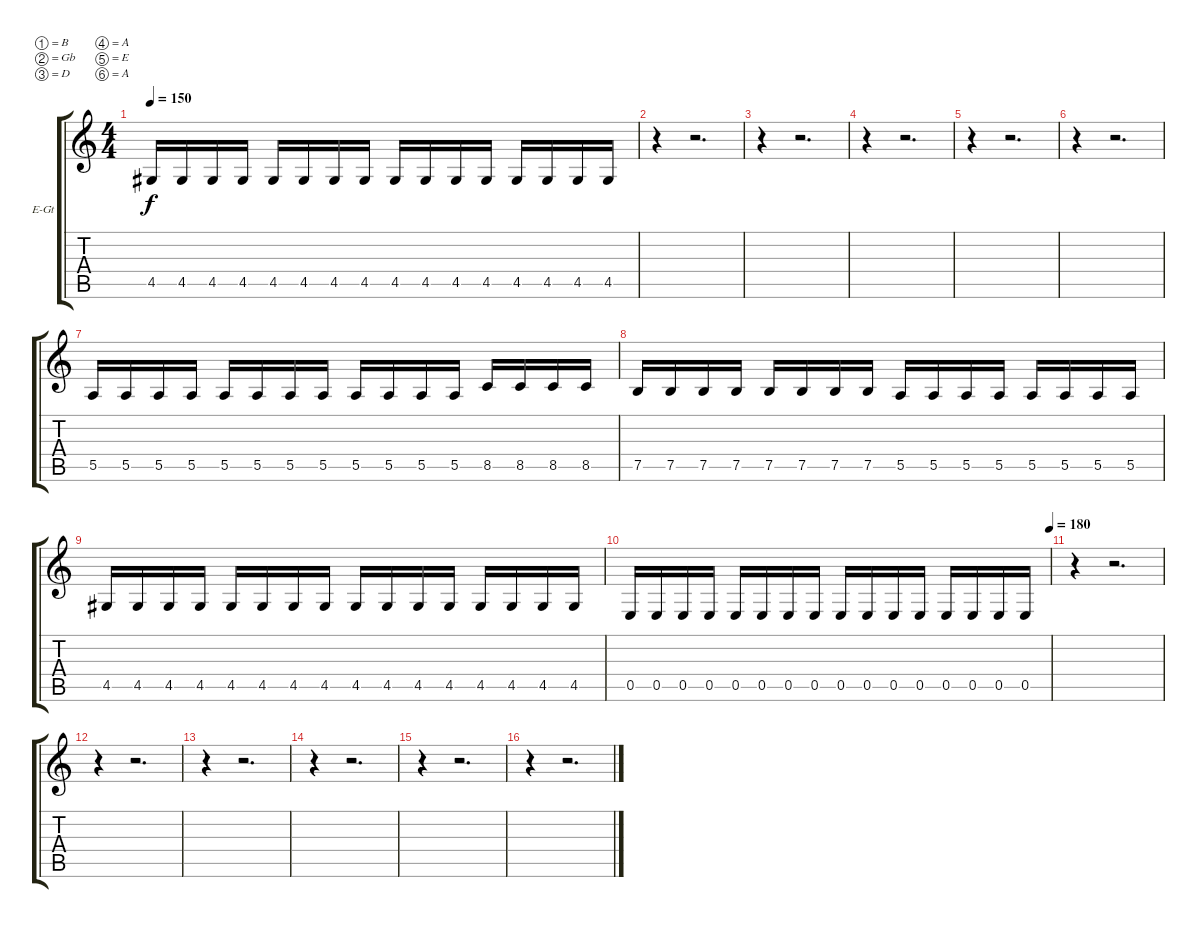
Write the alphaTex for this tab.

\bracketExtendMode groupsimilarinstruments
\firstSystemTrackNameOrientation horizontal
\otherSystemsTrackNameOrientation horizontal
\track ("Add Git 2" "E-Gt") {instrument distortionguitar}
\staff {score tabs}
\tuning (B3 Gb3 D3 A2 E2 A1)
\ts (4 4)
\tempo 150
\clef g2
\ks c
4.5.16{dy f} 4.5.16 4.5.16 4.5.16 4.5.16 4.5.16 4.5.16 4.5.16 4.5.16 4.5.16 4.5.16 4.5.16 4.5.16 4.5.16 4.5.16 4.5.16 |
r.4 r.2{d} |
r.4 r.2{d} |
r.4 r.2{d} |
r.4 r.2{d} |
r.4 r.2{d} |
5.5.16 5.5.16 5.5.16 5.5.16 5.5.16 5.5.16 5.5.16 5.5.16 5.5.16 5.5.16 5.5.16 5.5.16 8.5.16 8.5.16 8.5.16 8.5.16 |
7.5.16 7.5.16 7.5.16 7.5.16 7.5.16 7.5.16 7.5.16 7.5.16 5.5.16 5.5.16 5.5.16 5.5.16 5.5.16 5.5.16 5.5.16 5.5.16 |
4.5.16 4.5.16 4.5.16 4.5.16 4.5.16 4.5.16 4.5.16 4.5.16 4.5.16 4.5.16 4.5.16 4.5.16 4.5.16 4.5.16 4.5.16 4.5.16 |
\tempo (180 1)
0.5.16 0.5.16 0.5.16 0.5.16 0.5.16 0.5.16 0.5.16 0.5.16 0.5.16 0.5.16 0.5.16 0.5.16 0.5.16 0.5.16 0.5.16 0.5.16 |
r.4 r.2{d} |
r.4 r.2{d} |
r.4 r.2{d} |
r.4 r.2{d} |
r.4 r.2{d} |
r.4 r.2{d}
